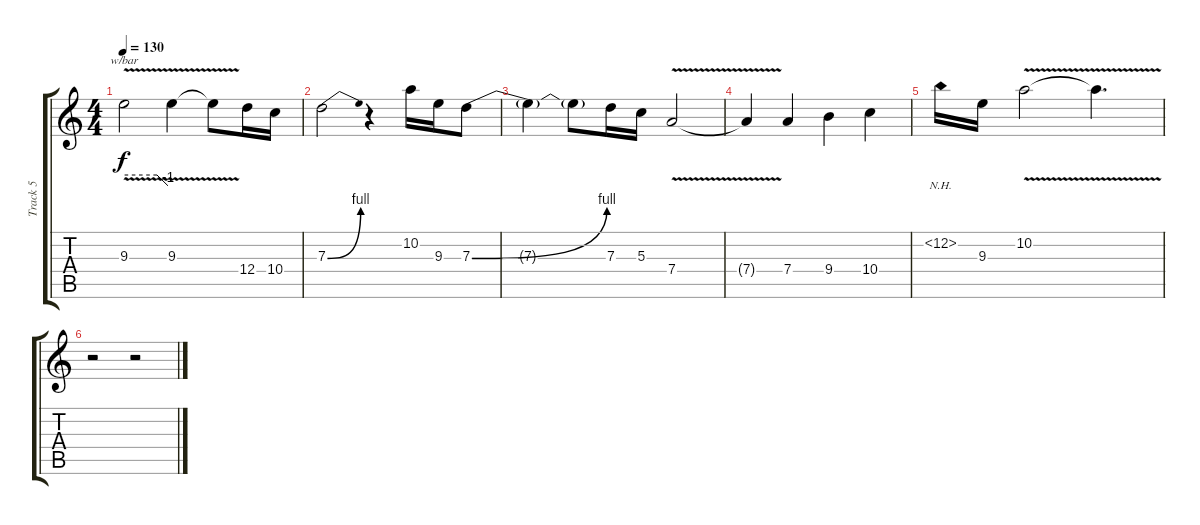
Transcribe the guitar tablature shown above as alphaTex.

\track ("Track 5" "Track 5") {instrument overdrivenguitar}
\staff {score tabs}
\tuning (E4 B3 G3 D3 A2 E2) {hide}
\ts (4 4)
\tempo 130
\clef g2
\ks c
9.3{v}.2{tbe (custom default 0 0 45 0 60 -4) dy f} 9.3{v}.4 9.3{t}.8 12.4.16 10.4.16 |
7.3{be (bend 0 0 60 4)}.2 r.4 10.2.16 9.3.16 7.3{be (bend 0 0 60 4)}.8 |
7.3{t}.4 7.3{t}.8 7.3.16 5.3.16 7.4{v}.2 |
7.4{t}.4 7.4.4 9.4.4 10.4.4 |
12.2{nh}.16 9.3.16 10.2{v}.2 10.2{t}.4{d} |
r.2 r.2
